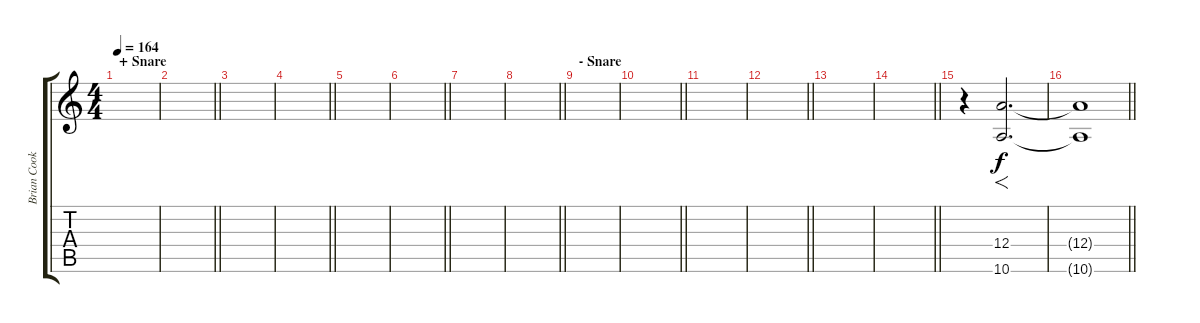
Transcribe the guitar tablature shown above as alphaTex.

\track ("Brian Cook (6 String \"Bearitone\")" "Brian Cook") {instrument distortionguitar}
\staff {score tabs}
\tuning (B3 Gb3 D3 A2 E2 B1) {hide}
\ts (4 4)
\section ("" "+ Snare")
\tempo 164
\clef g2
\ks c
|
\barLineRight lightlight
|
\section ("" "")
|
\barLineRight lightlight
|
\section ("" "")
|
\barLineRight lightlight
|
\section ("" "")
|
\barLineRight lightlight
|
\section ("" "- Snare")
|
\barLineRight lightlight
|
\section ("" "")
|
\barLineRight lightlight
|
\section ("" "")
|
\barLineRight lightlight
|
\section ("" "")
r.4 (12.4 10.6).2{f d} |
\barLineRight lightlight
(12.4{t} 10.6{t}).1
